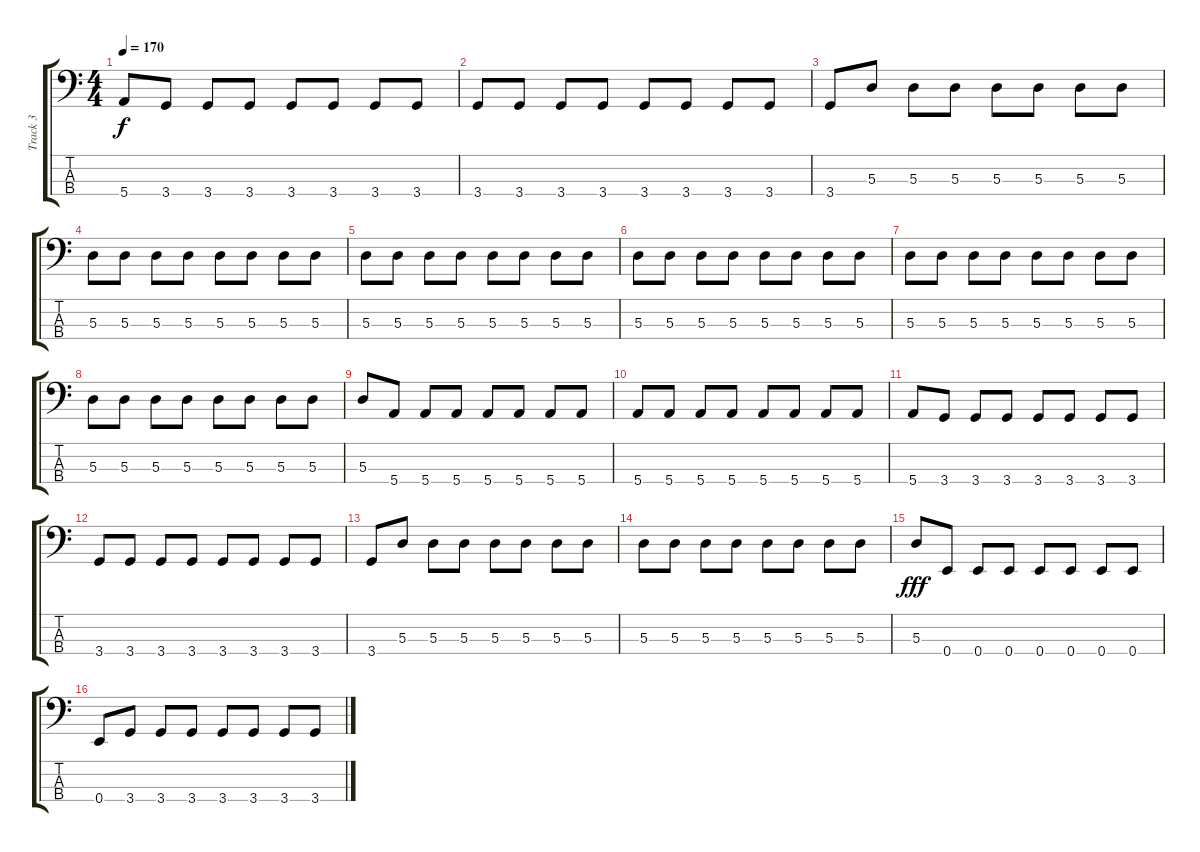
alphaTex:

\track ("Track 3" "Track 3") {instrument electricbassfinger}
\staff {score tabs}
\tuning (G2 D2 A1 E1) {hide}
\ts (4 4)
\tempo 170
\clef f4
\ks c
5.4.8{dy f} 3.4.8 3.4.8 3.4.8 3.4.8 3.4.8 3.4.8 3.4.8 |
3.4.8 3.4.8 3.4.8 3.4.8 3.4.8 3.4.8 3.4.8 3.4.8 |
3.4.8 5.3.8 5.3.8 5.3.8 5.3.8 5.3.8 5.3.8 5.3.8 |
5.3.8 5.3.8 5.3.8 5.3.8 5.3.8 5.3.8 5.3.8 5.3.8 |
5.3.8 5.3.8 5.3.8 5.3.8 5.3.8 5.3.8 5.3.8 5.3.8 |
5.3.8 5.3.8 5.3.8 5.3.8 5.3.8 5.3.8 5.3.8 5.3.8 |
5.3.8 5.3.8 5.3.8 5.3.8 5.3.8 5.3.8 5.3.8 5.3.8 |
5.3.8 5.3.8 5.3.8 5.3.8 5.3.8 5.3.8 5.3.8 5.3.8 |
5.3.8 5.4.8 5.4.8 5.4.8 5.4.8 5.4.8 5.4.8 5.4.8 |
5.4.8 5.4.8 5.4.8 5.4.8 5.4.8 5.4.8 5.4.8 5.4.8 |
5.4.8 3.4.8 3.4.8 3.4.8 3.4.8 3.4.8 3.4.8 3.4.8 |
3.4.8 3.4.8 3.4.8 3.4.8 3.4.8 3.4.8 3.4.8 3.4.8 |
3.4.8 5.3.8 5.3.8 5.3.8 5.3.8 5.3.8 5.3.8 5.3.8 |
5.3.8 5.3.8 5.3.8 5.3.8 5.3.8 5.3.8 5.3.8 5.3.8 |
5.3.8{dy fff} 0.4.8 0.4.8 0.4.8 0.4.8 0.4.8 0.4.8 0.4.8 |
0.4.8 3.4.8 3.4.8 3.4.8 3.4.8 3.4.8 3.4.8 3.4.8
